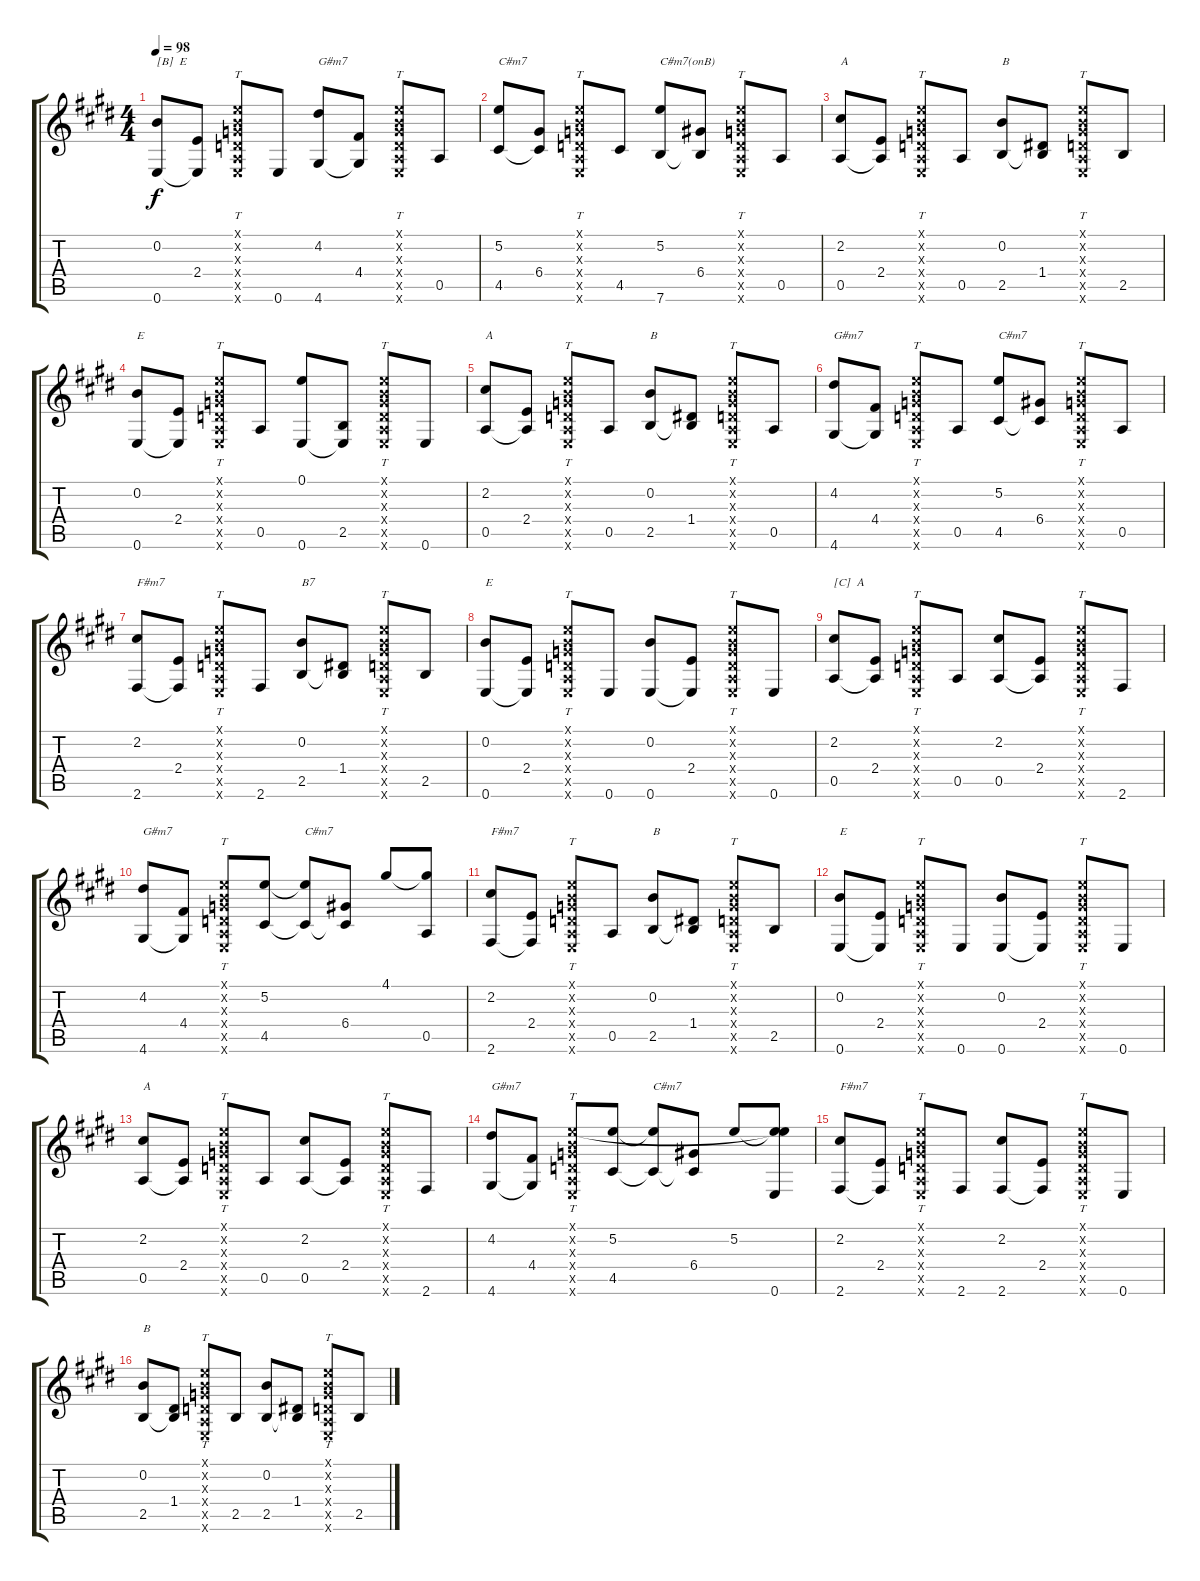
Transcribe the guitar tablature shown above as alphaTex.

\track "" {instrument acousticguitarsteel}
\staff {score tabs}
\tuning (E4 B3 G3 D3 A2 E2) {hide}
\ts (4 4)
\tempo 98
\clef g2
\ks e
(0.2 0.6).8{txt "[B]  E" dy f} (2.4 0.6{t}).8 (0.1{x} 0.2{x} 0.3{x} 0.4{x} 0.5{x} 0.6{x}).8{tt} 0.6.8 (4.2 4.6).8{txt "G#m7"} (4.4 4.6{t}).8 (0.1{x} 0.2{x} 0.3{x} 0.4{x} 0.5{x} 0.6{x}).8{tt} 0.5.8 |
(5.2 4.5).8{txt "C#m7"} (6.4 4.5{t}).8 (0.1{x} 0.2{x} 0.3{x} 0.4{x} 0.5{x} 0.6{x}).8{tt} 4.5.8 (5.2 7.6).8{txt "C#m7(onB)"} (6.4 7.6{t}).8 (0.1{x} 0.2{x} 0.3{x} 0.4{x} 0.5{x} 0.6{x}).8{tt} 0.5.8 |
(2.2 0.5).8{txt "A"} (2.4 0.5{t}).8 (0.1{x} 0.2{x} 0.3{x} 0.4{x} 0.5{x} 0.6{x}).8{tt} 0.5.8 (0.2 2.5).8{txt "B"} (1.4 2.5{t}).8 (0.1{x} 0.2{x} 0.3{x} 0.4{x} 0.5{x} 0.6{x}).8{tt} 2.5.8 |
(0.2 0.6).8{txt "E"} (2.4 0.6{t}).8 (0.1{x} 0.2{x} 0.3{x} 0.4{x} 0.5{x} 0.6{x}).8{tt} 0.5.8 (0.1 0.6).8 (2.5 0.6{t}).8 (0.1{x} 0.2{x} 0.3{x} 0.4{x} 0.5{x} 0.6{x}).8{tt} 0.6.8 |
(2.2 0.5).8{txt "A"} (2.4 0.5{t}).8 (0.1{x} 0.2{x} 0.3{x} 0.4{x} 0.5{x} 0.6{x}).8{tt} 0.5.8 (0.2 2.5).8{txt "B"} (1.4 2.5{t}).8 (0.1{x} 0.2{x} 0.3{x} 0.4{x} 0.5{x} 0.6{x}).8{tt} 0.5.8 |
(4.2 4.6).8{txt "G#m7"} (4.4 4.6{t}).8 (0.1{x} 0.2{x} 0.3{x} 0.4{x} 0.5{x} 0.6{x}).8{tt} 0.5.8 (5.2 4.5).8{txt "C#m7"} (6.4 4.5{t}).8 (0.1{x} 0.2{x} 0.3{x} 0.4{x} 0.5{x} 0.6{x}).8{tt} 0.5.8 |
(2.2 2.6).8{txt "F#m7"} (2.4 2.6{t}).8 (0.1{x} 0.2{x} 0.3{x} 0.4{x} 0.5{x} 0.6{x}).8{tt} 2.6.8 (0.2 2.5).8{txt "B7"} (1.4 2.5{t}).8 (0.1{x} 0.2{x} 0.3{x} 0.4{x} 0.5{x} 0.6{x}).8{tt} 2.5.8 |
(0.2 0.6).8{txt "E"} (2.4 0.6{t}).8 (0.1{x} 0.2{x} 0.3{x} 0.4{x} 0.5{x} 0.6{x}).8{tt} 0.6.8 (0.2 0.6).8 (2.4 0.6{t}).8 (0.1{x} 0.2{x} 0.3{x} 0.4{x} 0.5{x} 0.6{x}).8{tt} 0.6.8 |
(2.2 0.5).8{txt "[C]  A"} (2.4 0.5{t}).8 (0.1{x} 0.2{x} 0.3{x} 0.4{x} 0.5{x} 0.6{x}).8{tt} 0.5.8 (2.2 0.5).8 (2.4 0.5{t}).8 (0.1{x} 0.2{x} 0.3{x} 0.4{x} 0.5{x} 0.6{x}).8{tt} 2.6.8 |
(4.2 4.6).8{txt "G#m7"} (4.4 4.6{t}).8 (0.1{x} 0.2{x} 0.3{x} 0.4{x} 0.5{x} 0.6{x}).8{tt} (5.2 4.5).8 (5.2{t} 4.5{t}).8{txt "C#m7"} (6.4 4.5{t}).8 4.1.8 (4.1{t} 0.5).8 |
(2.2 2.6).8{txt "F#m7"} (2.4 2.6{t}).8 (0.1{x} 0.2{x} 0.3{x} 0.4{x} 0.5{x} 0.6{x}).8{tt} 0.5.8 (0.2 2.5).8{txt "B"} (1.4 2.5{t}).8 (0.1{x} 0.2{x} 0.3{x} 0.4{x} 0.5{x} 0.6{x}).8{tt} 2.5.8 |
(0.2 0.6).8{txt "E"} (2.4 0.6{t}).8 (0.1{x} 0.2{x} 0.3{x} 0.4{x} 0.5{x} 0.6{x}).8{tt} 0.6.8 (0.2 0.6).8 (2.4 0.6{t}).8 (0.1{x} 0.2{x} 0.3{x} 0.4{x} 0.5{x} 0.6{x}).8{tt} 0.6.8 |
(2.2 0.5).8{txt "A"} (2.4 0.5{t}).8 (0.1{x} 0.2{x} 0.3{x} 0.4{x} 0.5{x} 0.6{x}).8{tt} 0.5.8 (2.2 0.5).8 (2.4 0.5{t}).8 (0.1{x} 0.2{x} 0.3{x} 0.4{x} 0.5{x} 0.6{x}).8{tt} 2.6.8 |
(4.2 4.6).8{txt "G#m7"} (4.4 4.6{t}).8 (0.1{x} 0.2{x} 0.3{x} 0.4{x} 0.5{x} 0.6{x}).8{tt} (5.2 4.5).8 (5.2{t} 4.5{t}).8{txt "C#m7"} (6.4 4.5{t}).8 5.2.8 (0.1{t} 5.2{t} 0.6).8 |
(2.2 2.6).8{txt "F#m7"} (2.4 2.6{t}).8 (0.1{x} 0.2{x} 0.3{x} 0.4{x} 0.5{x} 0.6{x}).8{tt} 2.6.8 (2.2 2.6).8 (2.4 2.6{t}).8 (0.1{x} 0.2{x} 0.3{x} 0.4{x} 0.5{x} 0.6{x}).8{tt} 0.6.8 |
(0.2 2.5).8{txt "B"} (1.4 2.5{t}).8 (0.1{x} 0.2{x} 0.3{x} 0.4{x} 0.5{x} 0.6{x}).8{tt} 2.5.8 (0.2 2.5).8 (1.4 2.5{t}).8 (0.1{x} 0.2{x} 0.3{x} 0.4{x} 0.5{x} 0.6{x}).8{tt} 2.5.8
